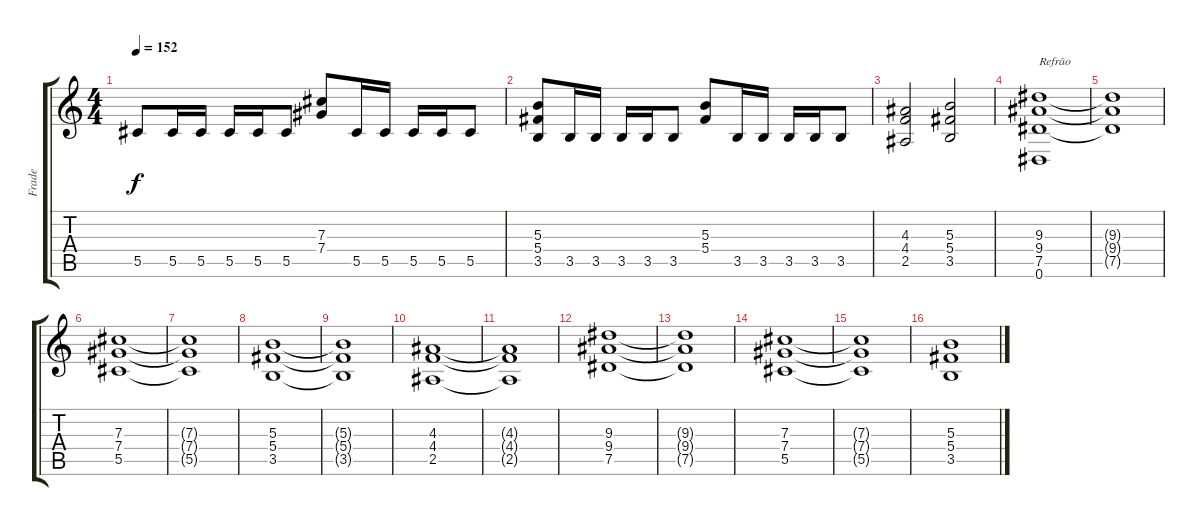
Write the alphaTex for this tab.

\track ("Frade" "Frade") {instrument distortionguitar}
\staff {score tabs}
\tuning (Eb4 Bb3 Gb3 Db3 Ab2 Eb2) {hide}
\ts (4 4)
\tempo 152
\clef g2
\ks c
5.5.8{dy f} 5.5.16 5.5.16 5.5.16 5.5.16 5.5.8 (7.3 7.4).8 5.5.16 5.5.16 5.5.16 5.5.16 5.5.8 |
(5.3 5.4 3.5).8 3.5.16 3.5.16 3.5.16 3.5.16 3.5.8 (5.3 5.4).8 3.5.16 3.5.16 3.5.16 3.5.16 3.5.8 |
(4.3 4.4 2.5).2 (5.3 5.4 3.5).2 |
(9.3 9.4 7.5 0.6).1{txt "Refrão"} |
(9.3{t} 9.4{t} 7.5{t}).1 |
(7.3 7.4 5.5).1 |
(7.3{t} 7.4{t} 5.5{t}).1 |
(5.3 5.4 3.5).1 |
(5.3{t} 5.4{t} 3.5{t}).1 |
(4.3 4.4 2.5).1 |
(4.3{t} 4.4{t} 2.5{t}).1 |
(9.3 9.4 7.5).1 |
(9.3{t} 9.4{t} 7.5{t}).1 |
(7.3 7.4 5.5).1 |
(7.3{t} 7.4{t} 5.5{t}).1 |
(5.3 5.4 3.5).1
